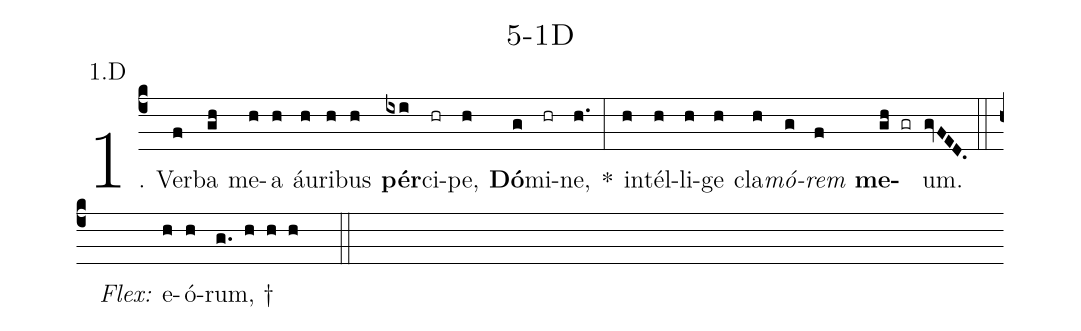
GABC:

name: 5-1D;
annotation: 1.D;
%%
(c4)1. Ver(f)ba(gh) me(h)a(h) áu(h)ri(h)bus(h) <b>pér</b>(ixi)ci(hr)pe,(h) <b>Dó</b>(g)mi(hr)ne,(h.) *(:) in(h)tél(h)li(h)ge(h) cla(h)<i>mó</i>(g)<i>rem</i>(f) <b>me</b>(gh gr)um.(gvFED.) (::)
<i>Flex:</i>()  e(h)ó(h)rum, †(g. h h h  ::)
